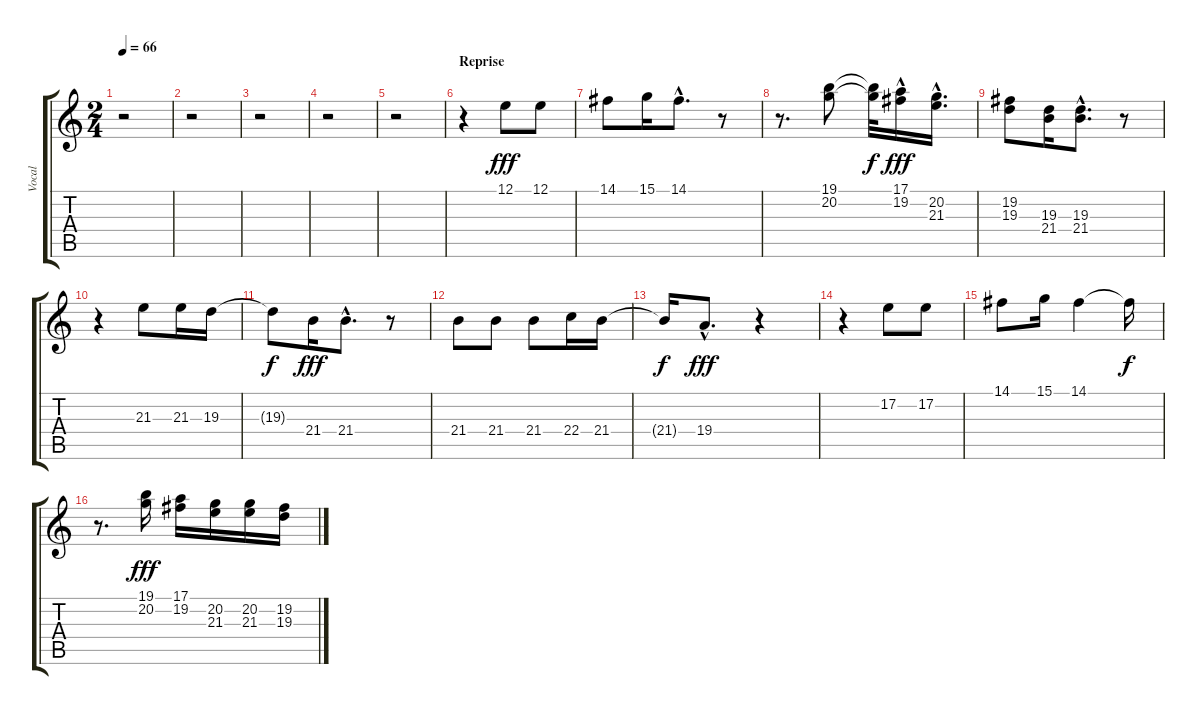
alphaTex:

\track ("Vocal" "Vocal") {instrument voiceoohs}
\staff {score tabs}
\tuning (E4 B3 G3 D3 A2 E2) {hide}
\ts (2 4)
\tempo 66
\clef g2
\ks c
r.2{dy fff} |
r.2 |
r.2 |
r.2 |
r.2 |
\section ("" "Reprise")
r.4 12.1.8 12.1.8 |
14.1.8 15.1.16 14.1{hac}.8{d} r.8 |
r.8{d} (19.1 20.2).8 (19.1{t} 20.2{t}).32{dy f} (17.1{hac} 19.2{hac}).16{dy fff} (20.2{hac} 21.3{hac}).16{d} |
(19.2 19.3).8 (19.3 21.4).16 (19.3{hac} 21.4{hac}).8{d} r.8 |
r.4 21.3.8 21.3.16 19.3.16 |
19.3{t}.8{dy f} 21.4.16{dy fff} 21.4{hac}.8{d} r.8 |
21.4.8 21.4.8 21.4.8 22.4.16 21.4.16 |
21.4{t}.16{dy f} 19.4{hac}.8{d dy fff} r.4 |
r.4 17.2.8 17.2.8 |
14.1.8 15.1.16 14.1.4 14.1{t}.16{dy f} |
r.8{d} (19.1 20.2).16{dy fff} (17.1 19.2).16 (20.2 21.3).16 (20.2 21.3).16 (19.2 19.3).16
